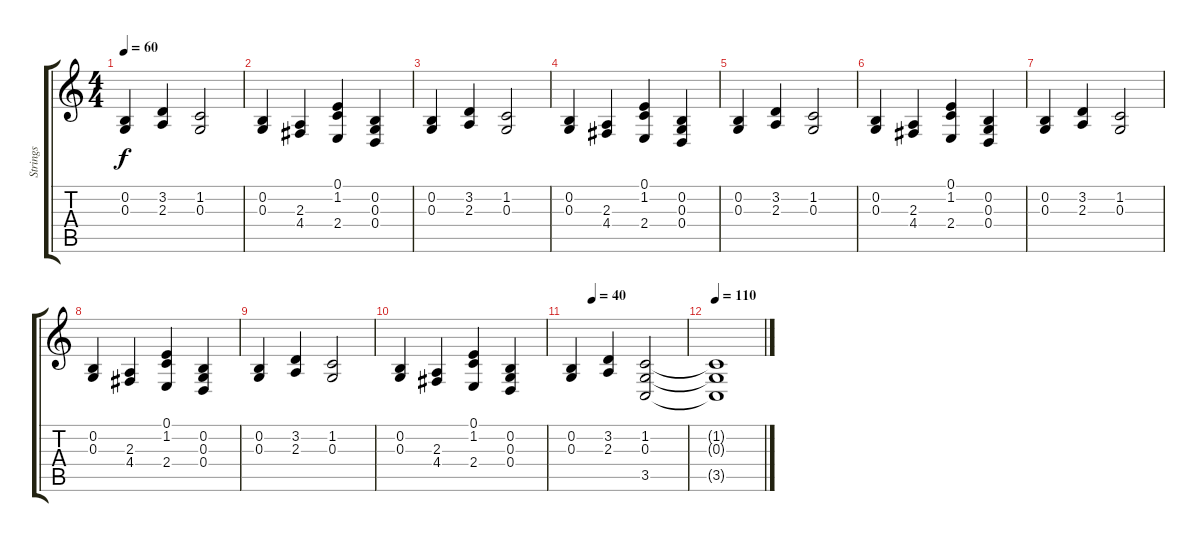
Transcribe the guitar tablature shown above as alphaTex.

\track ("Strings" "Strings") {instrument synthstrings1}
\staff {score tabs}
\tuning (E4 B3 G3 D3 A2 E2) {hide}
\ts (4 4)
\tempo 60
\clef g2
\ks c
(0.2 0.3).4{dy f} (3.2 2.3).4 (1.2 0.3).2 |
(0.2 0.3).4 (2.3 4.4).4 (0.1 1.2 2.4).4 (0.2 0.3 0.4).4 |
(0.2 0.3).4 (3.2 2.3).4 (1.2 0.3).2 |
(0.2 0.3).4 (2.3 4.4).4 (0.1 1.2 2.4).4 (0.2 0.3 0.4).4 |
(0.2 0.3).4 (3.2 2.3).4 (1.2 0.3).2 |
(0.2 0.3).4 (2.3 4.4).4 (0.1 1.2 2.4).4 (0.2 0.3 0.4).4 |
(0.2 0.3).4 (3.2 2.3).4 (1.2 0.3).2 |
(0.2 0.3).4 (2.3 4.4).4 (0.1 1.2 2.4).4 (0.2 0.3 0.4).4 |
(0.2 0.3).4 (3.2 2.3).4 (1.2 0.3).2 |
(0.2 0.3).4 (2.3 4.4).4 (0.1 1.2 2.4).4 (0.2 0.3 0.4).4 |
\tempo (40 0.1875)
(0.2 0.3).4 (3.2 2.3).4 (1.2 0.3 3.5).2 |
\tempo 110
(1.2{t} 0.3{t} 3.5{t}).1
